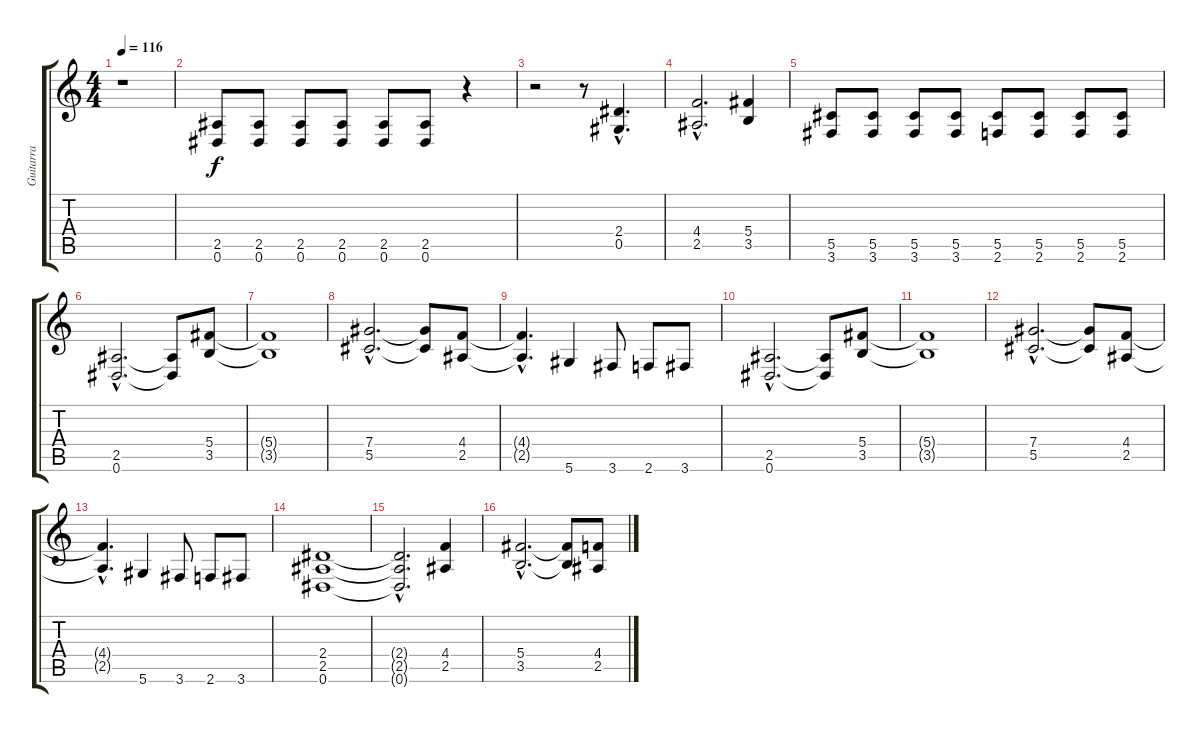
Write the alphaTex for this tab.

\track ("Guitarra" "Guitarra") {instrument distortionguitar}
\staff {score tabs}
\tuning (Eb4 Bb3 Gb3 Db3 Ab2 Eb2) {hide}
\ts (4 4)
\tempo 116
\clef g2
\ks c
r.1{dy f} |
(2.5 0.6).8{instrument distortionguitar} (2.5 0.6).8 (2.5 0.6).8 (2.5 0.6).8 (2.5 0.6).8 (2.5 0.6).8 r.4 |
r.2 r.8 (2.4{hac} 0.5{hac}).4{d} |
(4.4{hac} 2.5{hac}).2{d} (5.4 3.5).4 |
(5.5 3.6).8 (5.5 3.6).8 (5.5 3.6).8 (5.5 3.6).8 (5.5 2.6).8 (5.5 2.6).8 (5.5 2.6).8 (5.5 2.6).8 |
(2.5{hac} 0.6{hac}).2{d} (2.5{t} 0.6{t}).8 (5.4 3.5).8 |
(5.4{t} 3.5{t}).1 |
(7.4{hac} 5.5{hac}).2{d} (7.4{t} 5.5{t}).8 (4.4 2.5).8 |
(4.4{hac t} 2.5{hac t}).4{d} 5.6.4 3.6.8 2.6.8 3.6.8 |
(2.5{hac} 0.6{hac}).2{d} (2.5{t} 0.6{t}).8 (5.4 3.5).8 |
(5.4{t} 3.5{t}).1 |
(7.4{hac} 5.5{hac}).2{d} (7.4{t} 5.5{t}).8 (4.4 2.5).8 |
(4.4{hac t} 2.5{hac t}).4{d} 5.6.4 3.6.8 2.6.8 3.6.8 |
(2.4 2.5 0.6).1 |
(2.4{hac t} 2.5{hac t} 0.6{hac t}).2{d} (4.4 2.5).4 |
(5.4{hac} 3.5{hac}).2{d} (5.4{t} 3.5{t}).8 (4.4 2.5).8
